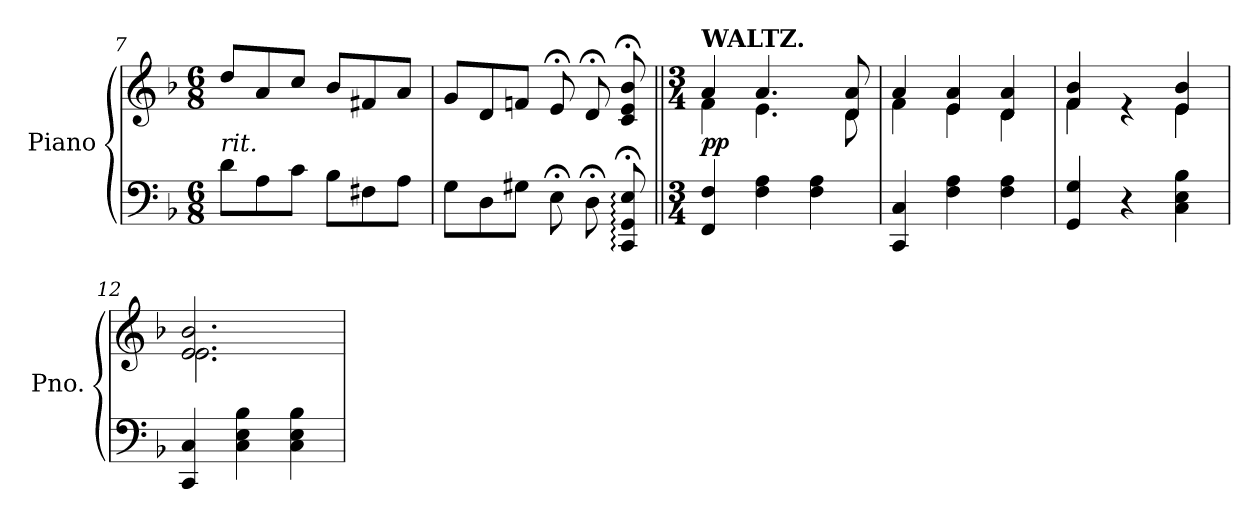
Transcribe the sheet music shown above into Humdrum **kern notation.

**kern	**kern	**dynam
*part1	*part1	*part1
*staff2	*staff1	*staff1/2
*I"Piano	*	*
*I'Pno.	*	*
*clefF4	*clefG2	*
*k[b-]	*k[b-]	*
*M6/8	*M6/8	*
*MM85	*MM85	*
=7	=7	=7
!LO:TX:a:i:t=rit.	!	!
8d\L	8dd/L	.
8A\	8a/	.
8c\J	8cc/J	.
8B-\L	8b-/L	.
*	*MM80	*
8F#X\	8f#X/	.
8A\J	8a/J	.
=8	=8	=8
8G\L	8g/L	.
8D\	8d/	.
*	*MM75	*
8G#X\J	8fn/J	.
8E;<\	8e;/	.
8D;<\	8d;/	.
*	*MM72	*
8CC/;<: 8GG/;<: 8E/;<:	8c/; 8e/; 8b-/;	.
!!LO:LB:g=z
=9||	=9||	=9||
*M3/4	*M3/4	*
*	*MM120	*
*	*^	*
!	!LO:TX:a:B:t=WALTZ.	!	!
!	!	!	!LO:DY:b
4FF/ 4F/	4a/	4f\	pp
4F\ 4A\	4.a/	4.e\	.
4F\ 4A\	.	.	.
.	8d/ 8a/	8d\	.
=10	=10	=10	=10
4CC/ 4C/	4a/	4f\	.
4F\ 4A\	4e/ 4a/	4e\	.
4F\ 4A\	4d/ 4a/	4d\	.
=11	=11	=11	=11
4GG/ 4G/	4f/ 4b-/	4f\	.
4r	4re	4ryy	.
4C\ 4E\ 4B-\	4e/ 4b-/	4e\	.
=12	=12	=12	=12
4CC/ 4C/	2.e/ 2.b-/	2.e\	.
4C\ 4E\ 4B-\	.	.	.
4C\ 4E\ 4B-\	.	.	.
*	*v	*v	*
=	=	=
*-	*-	*-
